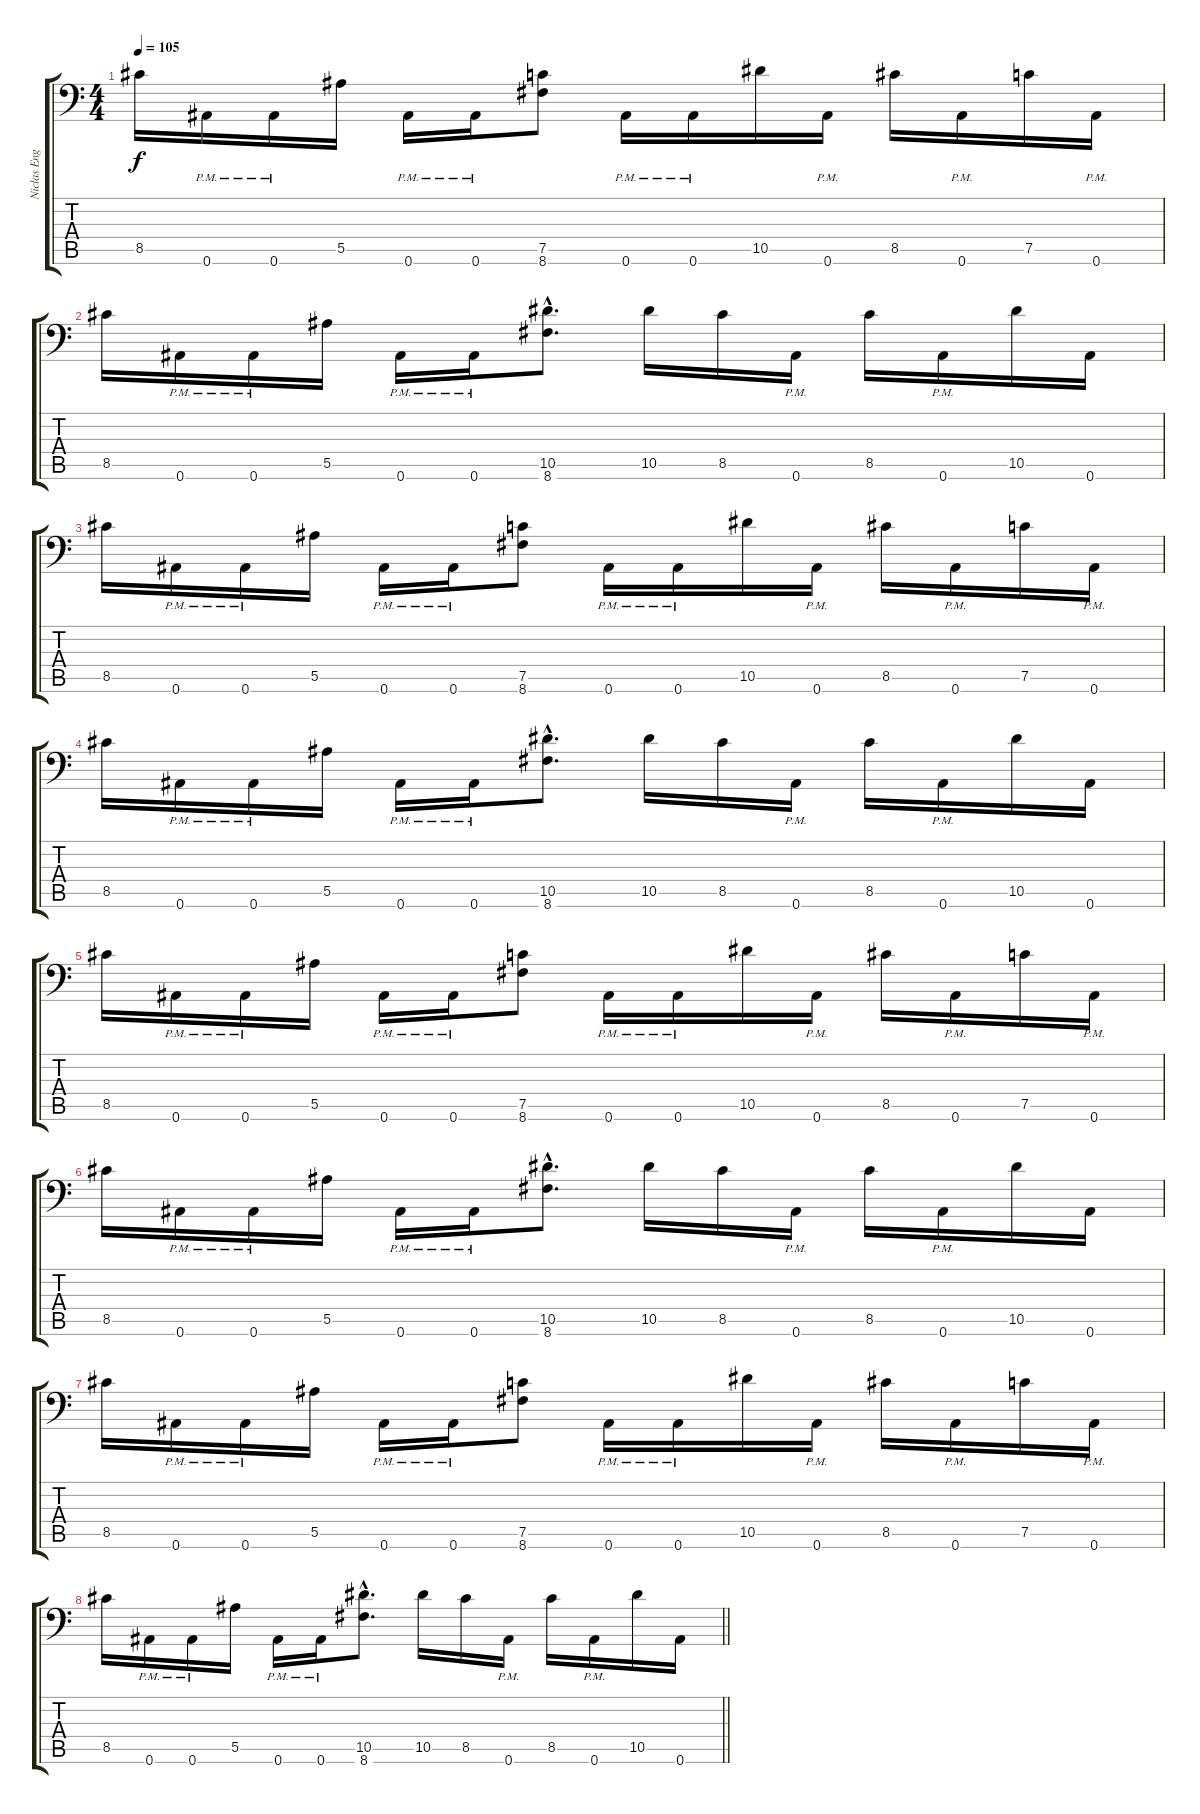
\track ("Niclas Engelin" "Niclas Eng") {instrument distortionguitar}
\staff {score tabs}
\tuning (C4 G3 Eb3 Bb2 F2 Bb1) {hide}
\ts (4 4)
\tempo 105
\clef f4
\ks c
8.5.16{dy f} 0.6{pm}.16 0.6{pm}.16 5.5.16 0.6{pm}.16 0.6{pm}.16 (7.5 8.6).8 0.6{pm}.16 0.6{pm}.16 10.5.16 0.6{pm}.16 8.5.16 0.6{pm}.16 7.5.16 0.6{pm}.16 |
8.5.16 0.6{pm}.16 0.6{pm}.16 5.5.16 0.6{pm}.16 0.6{pm}.16 (10.5{hac} 8.6{hac}).8{d} 10.5.16 8.5.16 0.6{pm}.16 8.5.16 0.6{pm}.16 10.5.16 0.6.16 |
8.5.16 0.6{pm}.16 0.6{pm}.16 5.5.16 0.6{pm}.16 0.6{pm}.16 (7.5 8.6).8 0.6{pm}.16 0.6{pm}.16 10.5.16 0.6{pm}.16 8.5.16 0.6{pm}.16 7.5.16 0.6{pm}.16 |
8.5.16 0.6{pm}.16 0.6{pm}.16 5.5.16 0.6{pm}.16 0.6{pm}.16 (10.5{hac} 8.6{hac}).8{d} 10.5.16 8.5.16 0.6{pm}.16 8.5.16 0.6{pm}.16 10.5.16 0.6.16 |
8.5.16 0.6{pm}.16 0.6{pm}.16 5.5.16 0.6{pm}.16 0.6{pm}.16 (7.5 8.6).8 0.6{pm}.16 0.6{pm}.16 10.5.16 0.6{pm}.16 8.5.16 0.6{pm}.16 7.5.16 0.6{pm}.16 |
8.5.16 0.6{pm}.16 0.6{pm}.16 5.5.16 0.6{pm}.16 0.6{pm}.16 (10.5{hac} 8.6{hac}).8{d} 10.5.16 8.5.16 0.6{pm}.16 8.5.16 0.6{pm}.16 10.5.16 0.6.16 |
8.5.16 0.6{pm}.16 0.6{pm}.16 5.5.16 0.6{pm}.16 0.6{pm}.16 (7.5 8.6).8 0.6{pm}.16 0.6{pm}.16 10.5.16 0.6{pm}.16 8.5.16 0.6{pm}.16 7.5.16 0.6{pm}.16 |
\barLineRight lightlight
8.5.16 0.6{pm}.16 0.6{pm}.16 5.5.16 0.6{pm}.16 0.6{pm}.16 (10.5{hac} 8.6{hac}).8{d} 10.5.16 8.5.16 0.6{pm}.16 8.5.16 0.6{pm}.16 10.5.16 0.6.16
